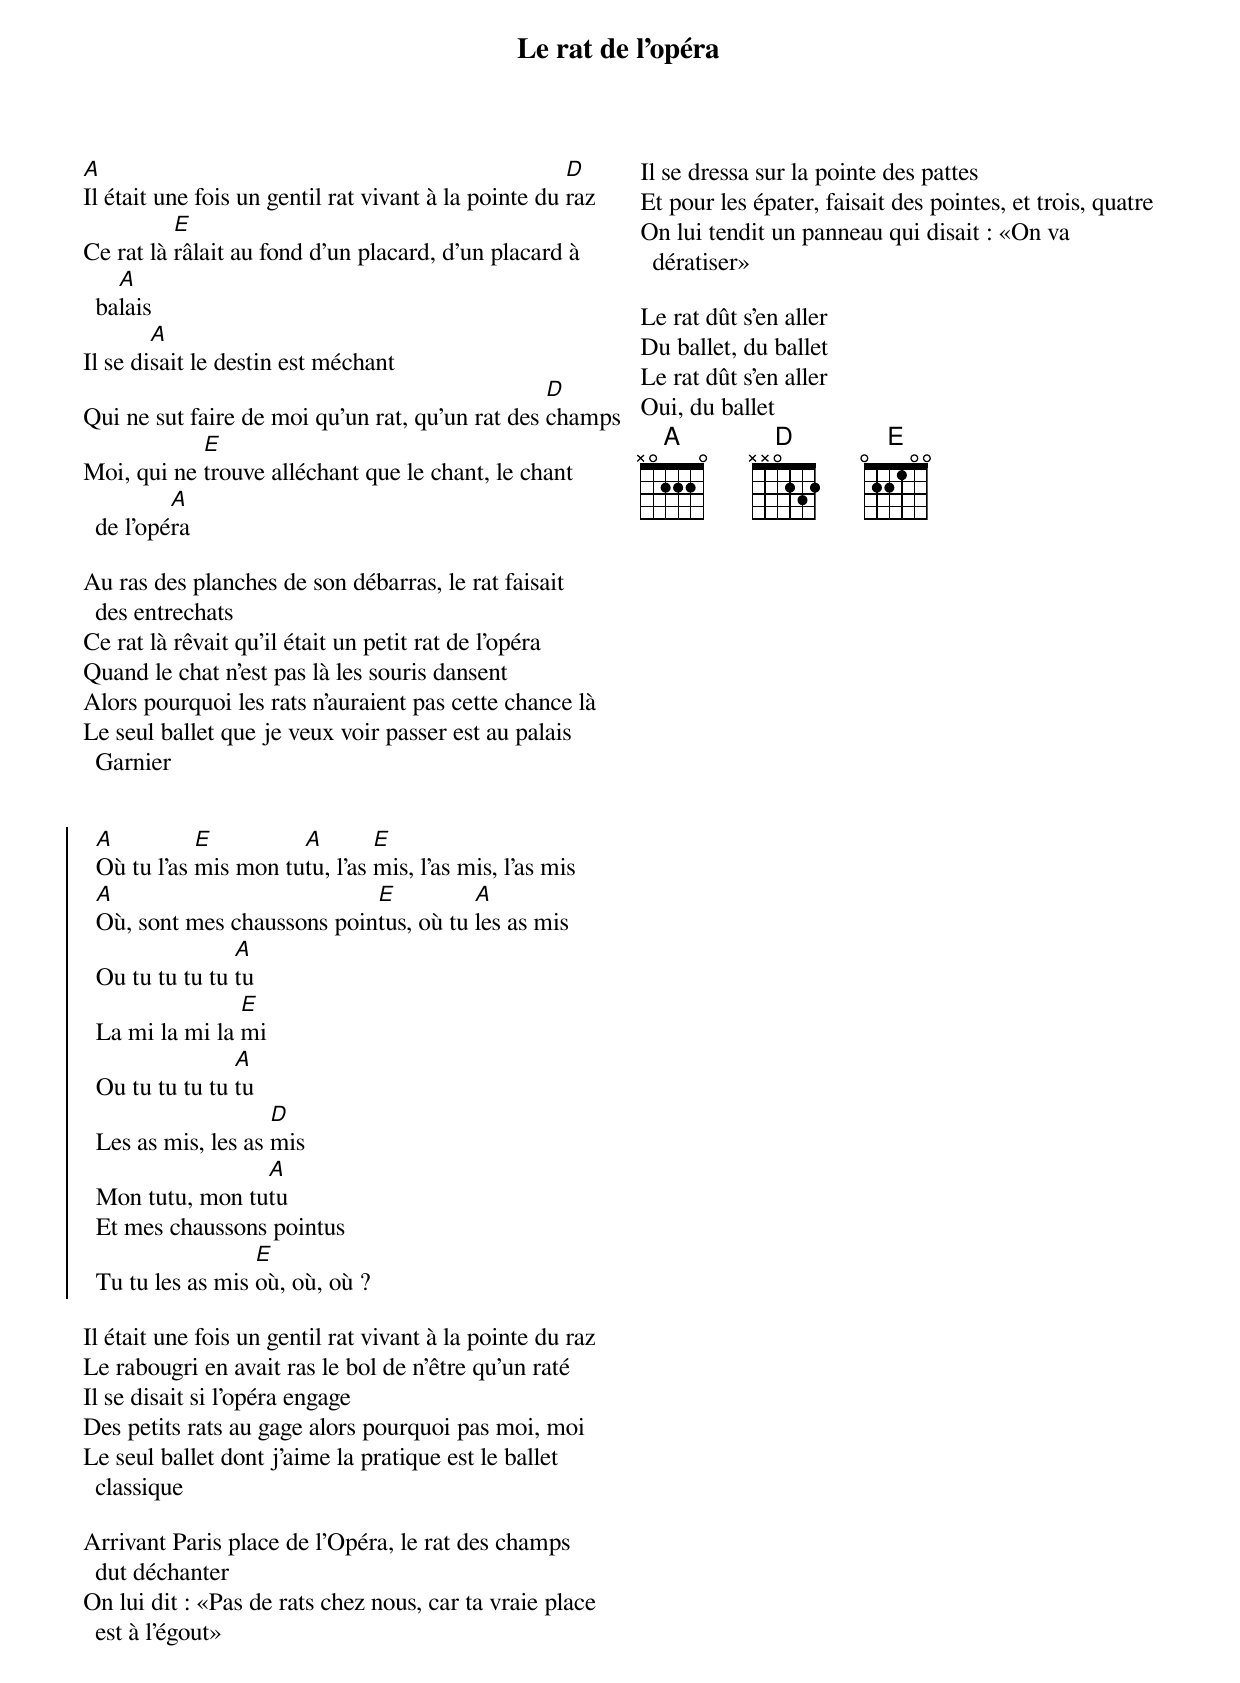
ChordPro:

{title: Le rat de l'opéra}
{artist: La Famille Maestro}
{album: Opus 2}
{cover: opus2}
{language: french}
{columns: 2}
{define: A frets X 0 2 2 2 0}
{define: D frets X X 0 2 3 2}
{define: E frets 0 2 2 1 0 0}

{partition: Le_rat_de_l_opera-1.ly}

[A]Il était une fois un gentil rat vivant à la pointe du [D]raz
Ce rat là [E]râlait au fond d'un placard, d'un placard à ba[A]lais
Il se di[A]sait le destin est méchant
Qui ne sut faire de moi qu'un rat, qu'un rat des [D]champs
Moi, qui ne [E]trouve alléchant que le chant, le chant de l'opé[A]ra

Au ras des planches de son débarras, le rat faisait des entrechats
Ce rat là rêvait qu'il était un petit rat de l'opéra
Quand le chat n'est pas là les souris dansent
Alors pourquoi les rats n'auraient pas cette chance là
Le seul ballet que je veux voir passer est au palais Garnier

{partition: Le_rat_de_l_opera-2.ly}

{start_of_chorus}
  [A]Où tu l'as [E]mis mon tu[A]tu, l'as [E]mis, l'as mis, l'as mis
  [A]Où, sont mes chaussons poin[E]tus, où tu [A]les as mis
  Ou tu tu tu tu [A]tu
  La mi la mi la [E]mi
  Ou tu tu tu tu [A]tu
  Les as mis, les as [D]mis
  Mon tutu, mon tu[A]tu
  Et mes chaussons pointus
  Tu tu les as mis [E]où, où, où ?
{end_of_chorus}

Il était une fois un gentil rat vivant à la pointe du raz
Le rabougri en avait ras le bol de n'être qu'un raté
Il se disait si l'opéra engage
Des petits rats au gage alors pourquoi pas moi, moi
Le seul ballet dont j'aime la pratique est le ballet classique

Arrivant Paris place de l'Opéra, le rat des champs dut déchanter
On lui dit : «Pas de rats chez nous, car ta vraie place est à l'égout»
Il se dressa sur la pointe des pattes
Et pour les épater, faisait des pointes, et trois, quatre
On lui tendit un panneau qui disait : «On va dératiser»

Le rat dût s'en aller
Du ballet, du ballet
Le rat dût s'en aller
Oui, du ballet
